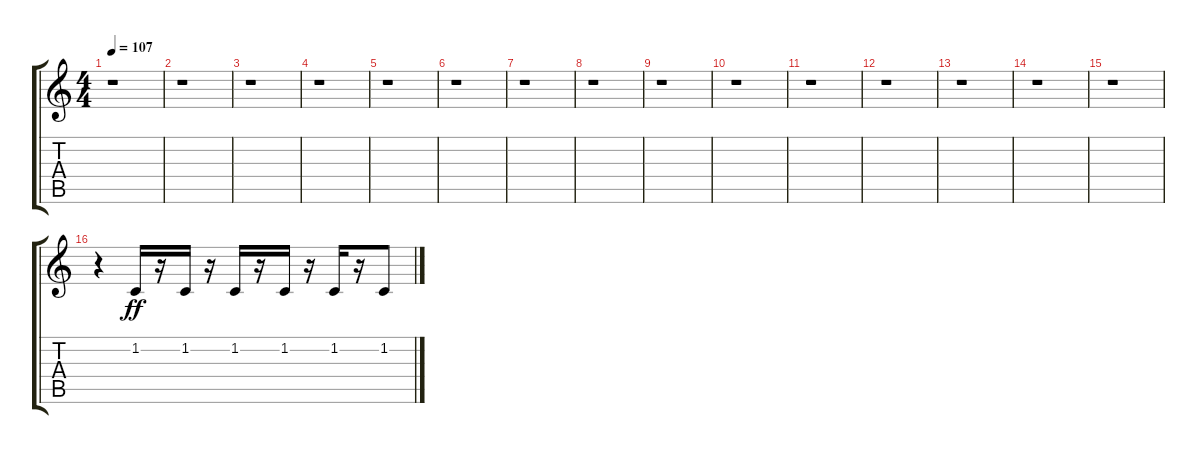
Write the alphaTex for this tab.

\track "" {instrument choiraahs}
\staff {score tabs}
\tuning (E4 B3 G3 D3 A2 E2) {hide}
\ts (4 4)
\tempo 107
\clef g2
\ks c
r.1{dy ff} |
r.1 |
r.1 |
r.1 |
r.1 |
r.1 |
r.1 |
r.1 |
r.1 |
r.1 |
r.1 |
r.1 |
r.1 |
r.1 |
r.1 |
r.4 1.2.16 r.16 1.2.16 r.16 1.2.16 r.16 1.2.16 r.16 1.2.16 r.16 1.2.8
